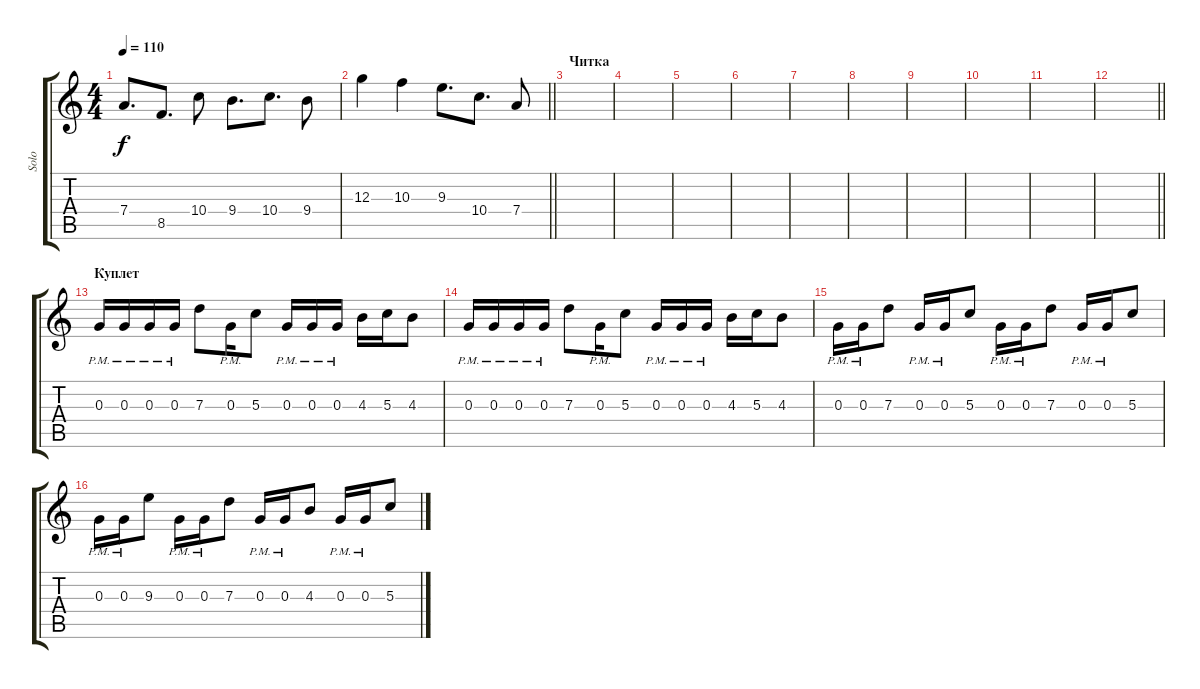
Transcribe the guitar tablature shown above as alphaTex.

\track ("Solo" "Solo") {instrument distortionguitar}
\staff {score tabs}
\tuning (E4 B3 G3 D3 A2 E2) {hide}
\ts (4 4)
\tempo 110
\clef g2
\ks c
7.4.8{d dy f} 8.5.8{d} 10.4.8 9.4.8{d} 10.4.8{d} 9.4.8 |
\barLineRight lightlight
12.3.4 10.3.4 9.3.8{d} 10.4.8{d} 7.4.8 |
\section ("" "Читка")
|
|
|
|
|
|
|
|
|
\barLineRight lightlight
|
\section ("" "Куплет")
0.3{pm}.16 0.3{pm}.16 0.3{pm}.16 0.3{pm}.16 7.3.8 0.3{pm}.16 5.3.8 0.3{pm}.16 0.3{pm}.16 0.3{pm}.16 4.3.16 5.3.16 4.3.8 |
0.3{pm}.16 0.3{pm}.16 0.3{pm}.16 0.3{pm}.16 7.3.8 0.3{pm}.16 5.3.8 0.3{pm}.16 0.3{pm}.16 0.3{pm}.16 4.3.16 5.3.16 4.3.8 |
0.3{pm}.16 0.3{pm}.16 7.3.8 0.3{pm}.16 0.3{pm}.16 5.3.8 0.3{pm}.16 0.3{pm}.16 7.3.8 0.3{pm}.16 0.3{pm}.16 5.3.8 |
0.3{pm}.16 0.3{pm}.16 9.3.8 0.3{pm}.16 0.3{pm}.16 7.3.8 0.3{pm}.16 0.3{pm}.16 4.3.8 0.3{pm}.16 0.3{pm}.16 5.3.8
